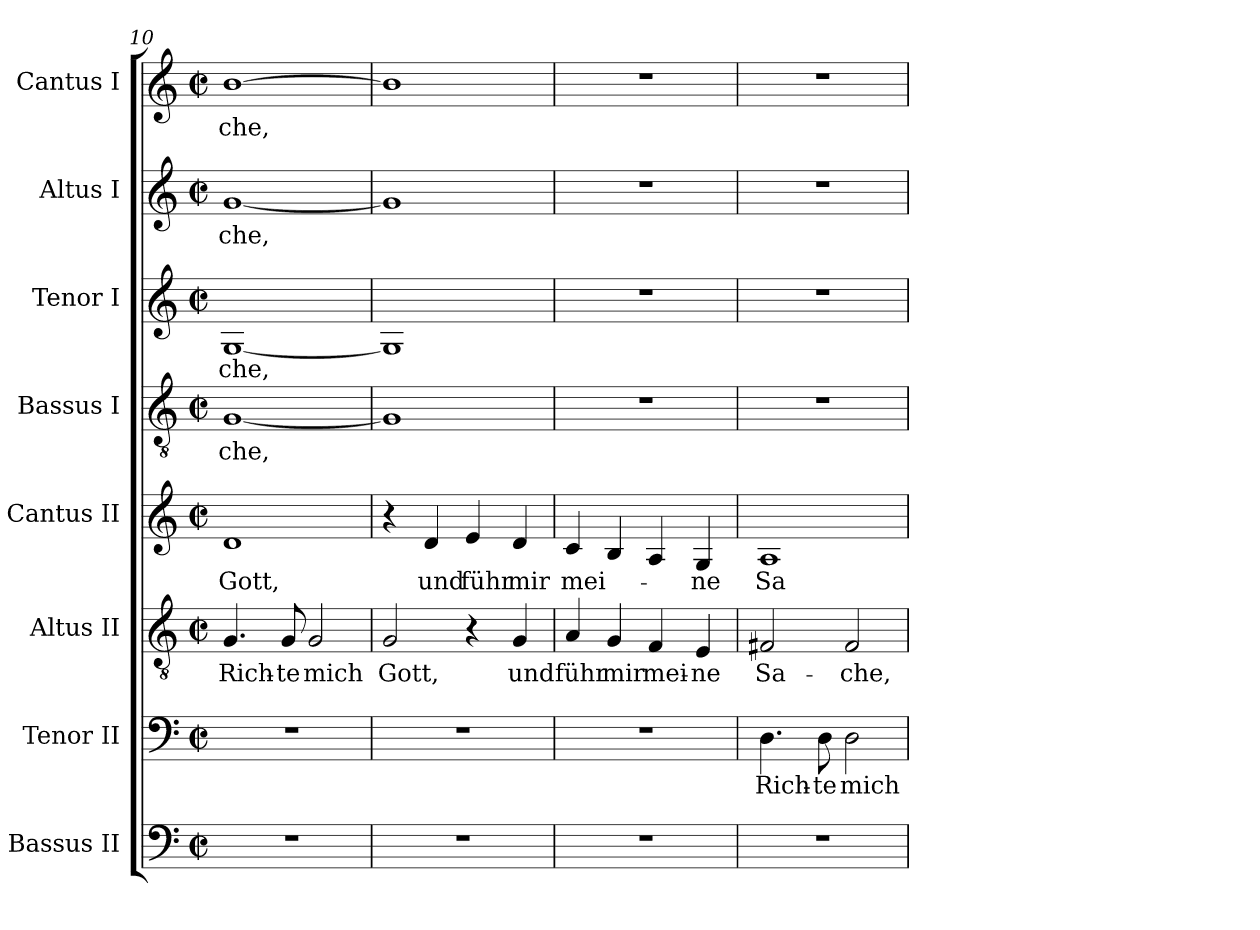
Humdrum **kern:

**kern	**kern	**text	**kern	**text	**kern	**text	**kern	**text	**kern	**text	**kern	**text	**kern	**text
*part8	*part7	*part7	*part6	*part6	*part5	*part5	*part4	*part4	*part3	*part3	*part2	*part2	*part1	*part1
*staff8	*staff7	*staff7	*staff6	*staff6	*staff5	*staff5	*staff4	*staff4	*staff3	*staff3	*staff2	*staff2	*staff1	*staff1
*I"Bassus II	*I"Tenor II	*	*I"Altus II	*	*I"Cantus II	*	*I"Bassus I	*	*I"Tenor I	*	*I"Altus I	*	*I"Cantus I	*
*I'B2	*I'T2	*	*I'A2	*	*I'C2	*	*I'B1	*	*I'T1	*	*I'A1	*	*I'C1	*
*clefF4	*clefF4	*	*clefGv2	*	*clefG2	*	*clefGv2	*	*clefG2	*	*clefG2	*	*clefG2	*
*k[]	*k[]	*	*k[]	*	*k[]	*	*k[]	*	*k[]	*	*k[]	*	*k[]	*
*C:	*C:	*	*C:	*	*C:	*	*C:	*	*C:	*	*C:	*	*C:	*
*M2/2	*M2/2	*	*M2/2	*	*M2/2	*	*M2/2	*	*M2/2	*	*M2/2	*	*M2/2	*
*met(c|)	*met(c|)	*	*met(c|)	*	*met(c|)	*	*met(c|)	*	*met(c|)	*	*met(c|)	*	*met(c|)	*
=10	=10	=10	=10	=10	=10	=10	=10	=10	=10	=10	=10	=10	=10	=10
!	!	!	!	!LO:LY:b	!	!	!	!	!	!	!	!	!	!
!	!	!	!	!	!	!LO:LY:b	!	!	!	!	!	!	!	!
!	!	!	!	!	!	!	!	!LO:LY:b	!	!	!	!	!	!
!	!	!	!	!	!	!	!	!	!	!LO:LY:b	!	!	!	!
!	!	!	!	!	!	!	!	!	!	!	!	!LO:LY:b	!	!
!	!	!	!	!	!	!	!	!	!	!	!	!	!	!LO:LY:b
1r	1r	.	4.G/	Rich-	1d	Gott,	[1G	-che,	[1G	-che,	[1g	-che,	[1b	-che,
!	!	!	!	!LO:LY:b	!	!	!	!	!	!	!	!	!	!
.	.	.	8G/	-te	.	.	.	.	.	.	.	.	.	.
!	!	!	!	!LO:LY:b	!	!	!	!	!	!	!	!	!	!
.	.	.	2G/	mich	.	.	.	.	.	.	.	.	.	.
=11	=11	=11	=11	=11	=11	=11	=11	=11	=11	=11	=11	=11	=11	=11
!	!	!	!	!LO:LY:b	!	!	!	!	!	!	!	!	!	!
1r	1r	.	2G/	Gott,	4r	.	1G]	.	1G]	.	1g]	.	1b]	.
!	!	!	!	!	!	!LO:LY:b	!	!	!	!	!	!	!	!
.	.	.	.	.	4d/	und	.	.	.	.	.	.	.	.
!	!	!	!	!	!	!LO:LY:b	!	!	!	!	!	!	!	!
.	.	.	4r	.	4e/	führ	.	.	.	.	.	.	.	.
!	!	!	!	!LO:LY:b	!	!	!	!	!	!	!	!	!	!
!	!	!	!	!	!	!LO:LY:b	!	!	!	!	!	!	!	!
.	.	.	4G/	und	4d/	mir	.	.	.	.	.	.	.	.
!!LO:LB:g=z
=12	=12	=12	=12	=12	=12	=12	=12	=12	=12	=12	=12	=12	=12	=12
!	!	!	!	!LO:LY:b	!	!	!	!	!	!	!	!	!	!
!	!	!	!	!	!	!LO:LY:b	!	!	!	!	!	!	!	!
1r	1r	.	4A/	führ	4c/	mei-	1r	.	1r	.	1r	.	1r	.
!	!	!	!	!LO:LY:b	!	!	!	!	!	!	!	!	!	!
.	.	.	4G/	mir	4B/	.	.	.	.	.	.	.	.	.
!	!	!	!	!LO:LY:b	!	!	!	!	!	!	!	!	!	!
.	.	.	4F/	mei-	4A/	.	.	.	.	.	.	.	.	.
!	!	!	!	!LO:LY:b	!	!	!	!	!	!	!	!	!	!
!	!	!	!	!	!	!LO:LY:b	!	!	!	!	!	!	!	!
.	.	.	4E/	-ne	4G/	-ne	.	.	.	.	.	.	.	.
=13	=13	=13	=13	=13	=13	=13	=13	=13	=13	=13	=13	=13	=13	=13
!	!	!LO:LY:b	!	!	!	!	!	!	!	!	!	!	!	!
!	!	!	!	!LO:LY:b	!	!	!	!	!	!	!	!	!	!
!	!	!	!	!	!	!LO:LY:b	!	!	!	!	!	!	!	!
1r	4.D\	Rich-	2F#X/	Sa-	1A	Sa-	1r	.	1r	.	1r	.	1r	.
!	!	!LO:LY:b	!	!	!	!	!	!	!	!	!	!	!	!
.	8D\	-te	.	.	.	.	.	.	.	.	.	.	.	.
!	!	!LO:LY:b	!	!	!	!	!	!	!	!	!	!	!	!
!	!	!	!	!LO:LY:b	!	!	!	!	!	!	!	!	!	!
.	2D\	mich	2F#/	-che,	.	.	.	.	.	.	.	.	.	.
=	=	=	=	=	=	=	=	=	=	=	=	=	=	=
*-	*-	*-	*-	*-	*-	*-	*-	*-	*-	*-	*-	*-	*-	*-
